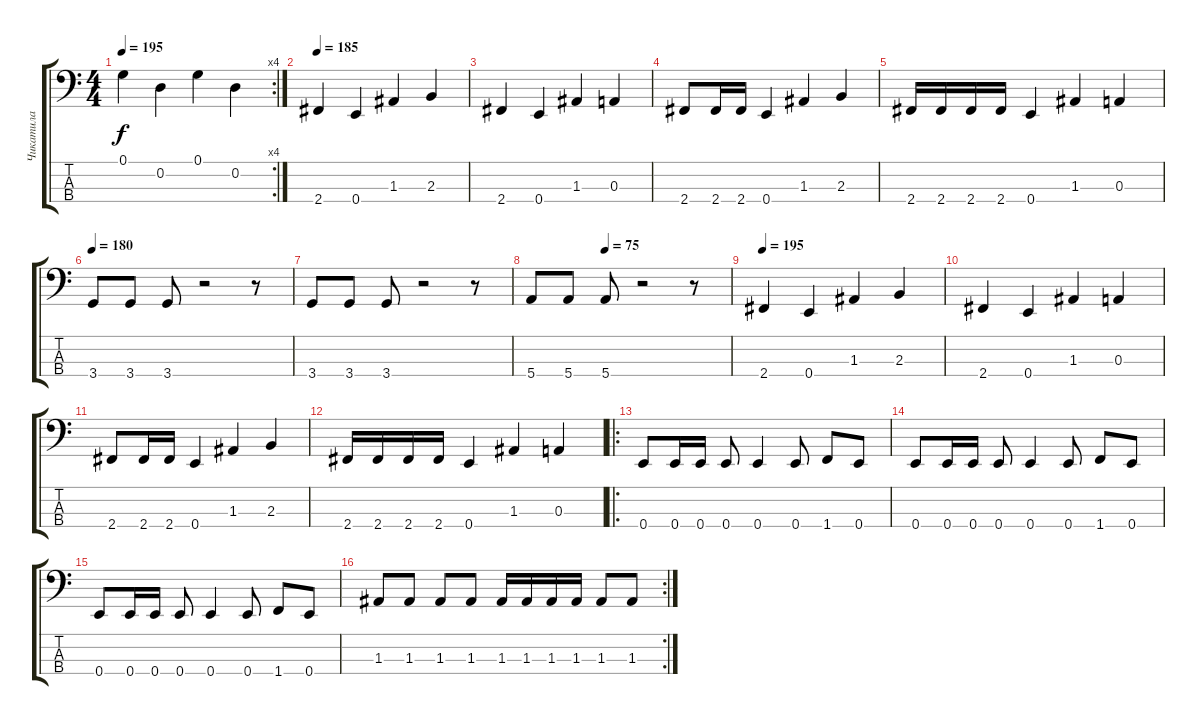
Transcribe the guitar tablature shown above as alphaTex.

\track ("Чикатила" "Чикатила") {instrument electricbasspick}
\staff {score tabs}
\tuning (G2 D2 A1 E1) {hide}
\rc 4
\ts (4 4)
\tempo 195
\clef f4
\ks c
0.1.4{dy f} 0.2.4 0.1.4 0.2.4 |
\tempo 185
2.4.4 0.4.4 1.3.4 2.3.4 |
2.4.4 0.4.4 1.3.4 0.3.4 |
2.4.8 2.4.16 2.4.16 0.4.4 1.3.4 2.3.4 |
2.4.16 2.4.16 2.4.16 2.4.16 0.4.4 1.3.4 0.3.4 |
\tempo 180
3.4.8 3.4.8 3.4.8 r.2 r.8 |
3.4.8 3.4.8 3.4.8 r.2 r.8 |
\tempo (75 0.375)
5.4.8 5.4.8 5.4.8 r.2 r.8 |
\tempo 195
2.4.4 0.4.4 1.3.4 2.3.4 |
2.4.4 0.4.4 1.3.4 0.3.4 |
2.4.8 2.4.16 2.4.16 0.4.4 1.3.4 2.3.4 |
2.4.16 2.4.16 2.4.16 2.4.16 0.4.4 1.3.4 0.3.4 |
\ro
0.4.8 0.4.16 0.4.16 0.4.8 0.4.4 0.4.8 1.4.8 0.4.8 |
0.4.8 0.4.16 0.4.16 0.4.8 0.4.4 0.4.8 1.4.8 0.4.8 |
0.4.8 0.4.16 0.4.16 0.4.8 0.4.4 0.4.8 1.4.8 0.4.8 |
\rc 2
1.3.8 1.3.8 1.3.8 1.3.8 1.3.16 1.3.16 1.3.16 1.3.16 1.3.8 1.3.8
